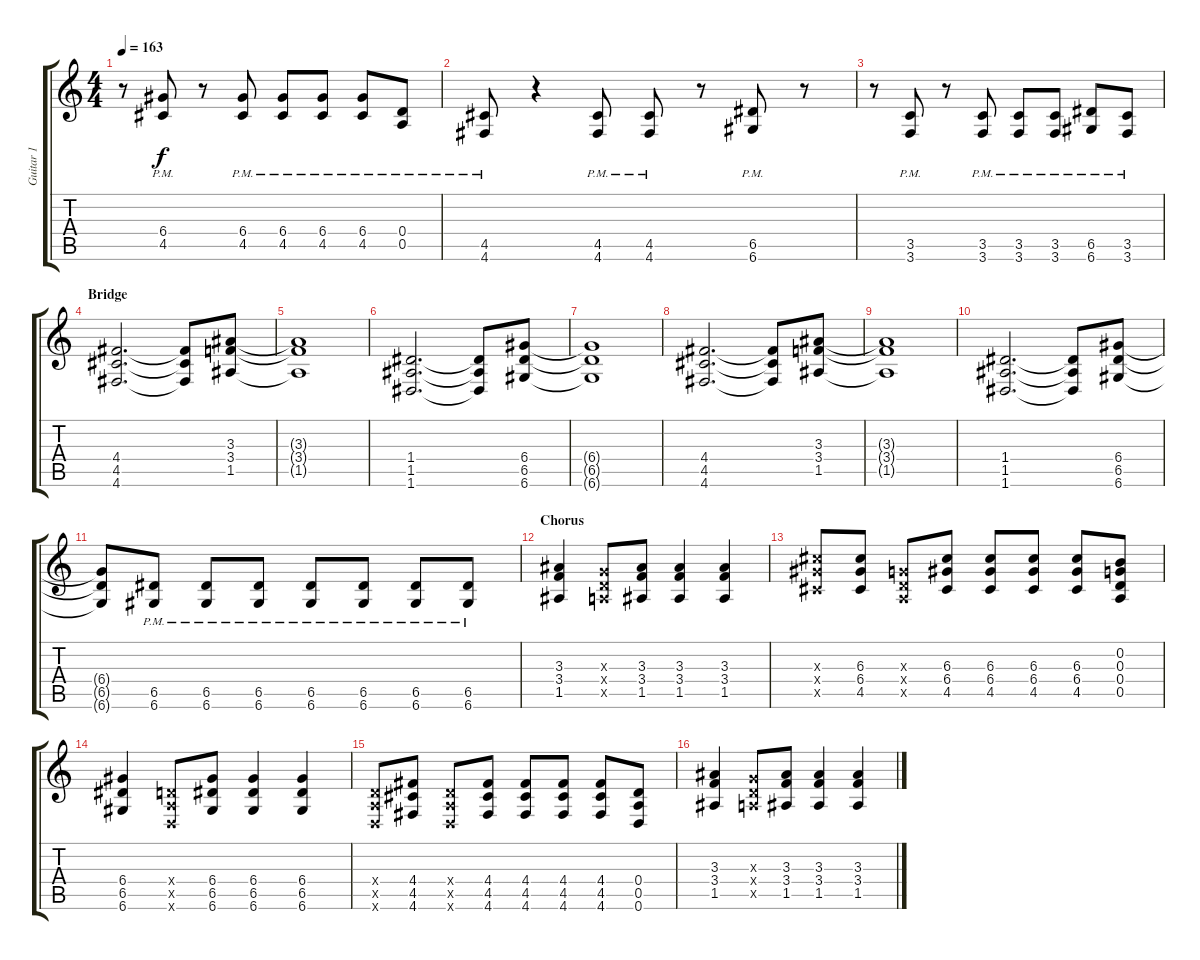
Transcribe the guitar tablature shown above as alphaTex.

\track ("Guitar 1" "Guitar 1") {instrument distortionguitar}
\staff {score tabs}
\tuning (E4 B3 G3 D3 A2 D2) {hide}
\ts (4 4)
\tempo 163
\clef g2
\ks c
r.8{dy f} (6.4{pm} 4.5{pm}).8 r.8 (6.4{pm} 4.5{pm}).8 (6.4{pm} 4.5{pm}).8 (6.4{pm} 4.5{pm}).8 (6.4{pm} 4.5{pm}).8 (0.4{pm} 0.5{pm}).8 |
(4.5{pm} 4.6{pm}).8 r.4 (4.5{pm} 4.6{pm}).8 (4.5{pm} 4.6{pm}).8 r.8 (6.5{pm} 6.6{pm}).8 r.8 |
r.8 (3.5{pm} 3.6{pm}).8 r.8 (3.5{pm} 3.6{pm}).8 (3.5{pm} 3.6{pm}).8 (3.5{pm} 3.6{pm}).8 (6.5{pm} 6.6{pm}).8 (3.5{pm} 3.6{pm}).8 |
\section ("" "Bridge")
(4.4 4.5 4.6).2{d} (4.4{t} 4.5{t} 4.6{t}).8 (3.3 3.4 1.5).8 |
(3.3{t} 3.4{t} 1.5{t}).1 |
(1.4 1.5 1.6).2{d} (1.4{t} 1.5{t} 1.6{t}).8 (6.4 6.5 6.6).8 |
(6.4{t} 6.5{t} 6.6{t}).1 |
(4.4 4.5 4.6).2{d} (4.4{t} 4.5{t} 4.6{t}).8 (3.3 3.4 1.5).8 |
(3.3{t} 3.4{t} 1.5{t}).1 |
(1.4 1.5 1.6).2{d} (1.4{t} 1.5{t} 1.6{t}).8 (6.4 6.5 6.6).8 |
(6.4{t} 6.5{t} 6.6{t}).8 (6.5{pm} 6.6{pm}).8 (6.5{pm} 6.6{pm}).8 (6.5{pm} 6.6{pm}).8 (6.5{pm} 6.6{pm}).8 (6.5{pm} 6.6{pm}).8 (6.5{pm} 6.6{pm}).8 (6.5{pm} 6.6{pm}).8 |
\section ("" "Chorus")
(3.3 3.4 1.5).4 (0.3{x} 0.4{x} 0.5{x}).8 (3.3 3.4 1.5).8 (3.3 3.4 1.5).4 (3.3 3.4 1.5).4 |
(6.3{x} 6.4{x} 4.5{x}).8 (6.3 6.4 4.5).8 (0.3{x} 0.4{x} 0.5{x}).8 (6.3 6.4 4.5).8 (6.3 6.4 4.5).8 (6.3 6.4 4.5).8 (6.3 6.4 4.5).8 (0.2 0.3 0.4 0.5).8 |
(6.4 6.5 6.6).4 (0.4{x} 0.5{x} 0.6{x}).8 (6.4 6.5 6.6).8 (6.4 6.5 6.6).4 (6.4 6.5 6.6).4 |
(0.4{x} 0.5{x} 0.6{x}).8 (4.4 4.5 4.6).8 (0.4{x} 0.5{x} 0.6{x}).8 (4.4 4.5 4.6).8 (4.4 4.5 4.6).8 (4.4 4.5 4.6).8 (4.4 4.5 4.6).8 (0.4 0.5 0.6).8 |
(3.3 3.4 1.5).4 (0.3{x} 0.4{x} 0.5{x}).8 (3.3 3.4 1.5).8 (3.3 3.4 1.5).4 (3.3 3.4 1.5).4
